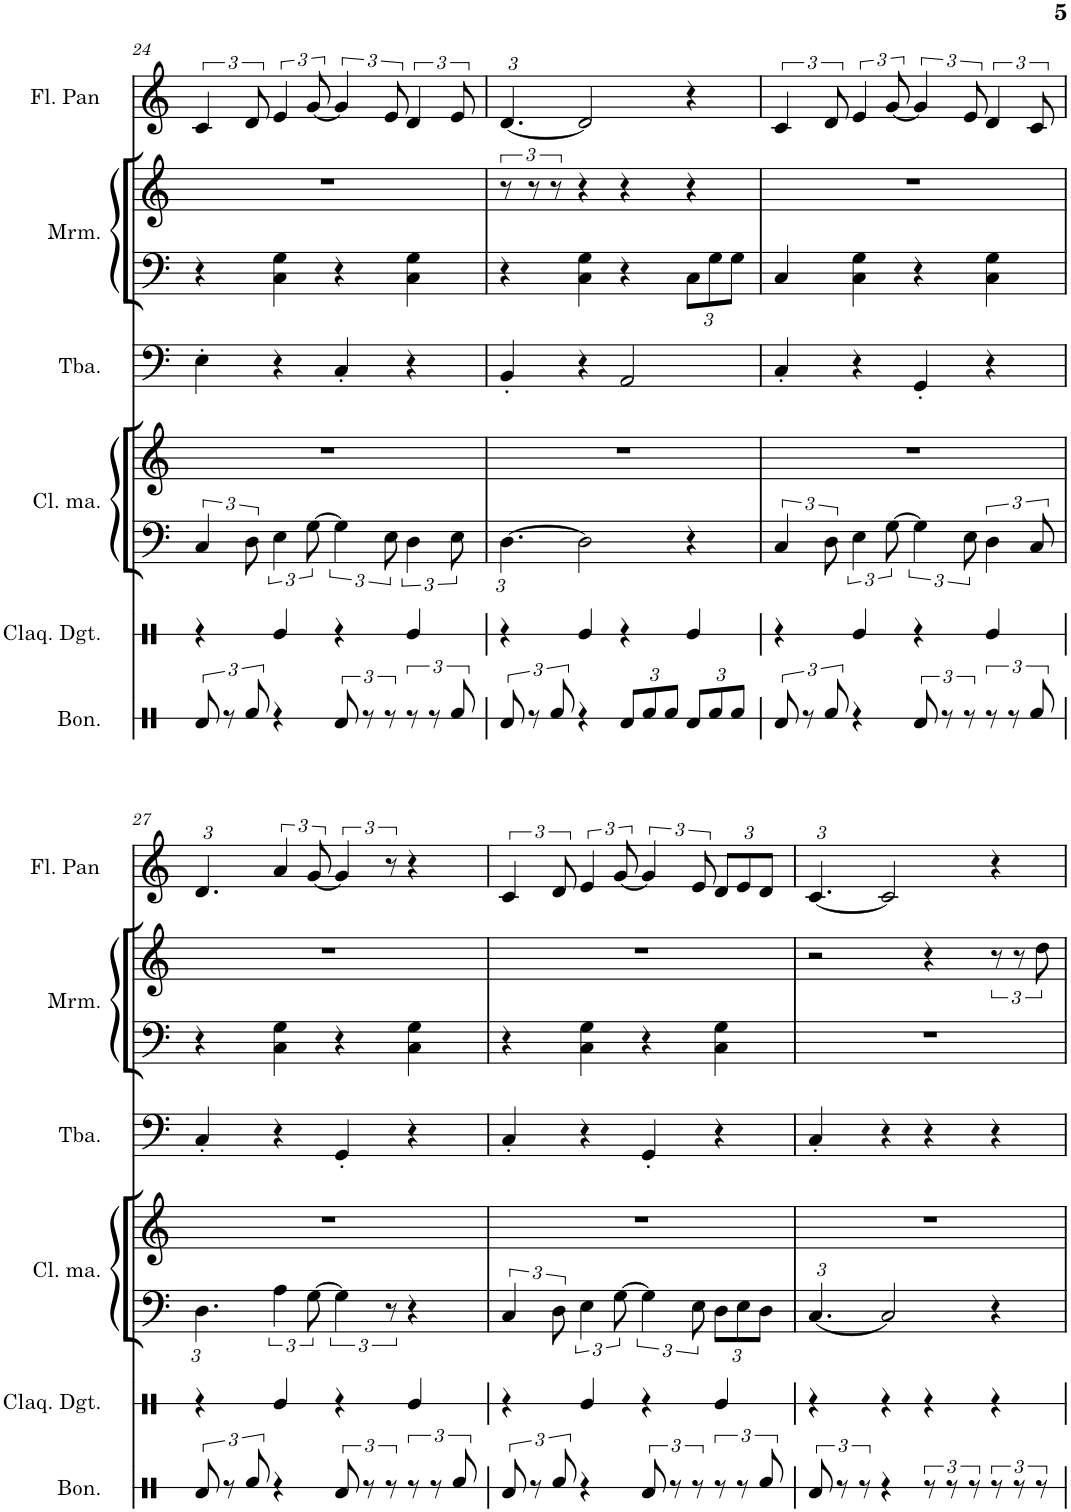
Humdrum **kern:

**kern	**kern	**kern	**kern	**kern	**kern	**kern	**kern
*part6	*part5	*part4	*part4	*part3	*part2	*part2	*part1
*staff8	*staff7	*staff6	*staff5	*staff4	*staff3	*staff2	*staff1
*I"Bongos	*I"Claquement de doigts	*I"Cloches à mains	*	*I"Tuba	*I"Marimba	*	*I"Flûte de Pan
*I'Bon.	*I'Claq. Dgt.	*I'Cl. ma.	*	*I'Tba.	*I'Mrm.	*	*I'Fl. Pan
!!LO:PB:g=z
*clefX	*clefX	*clefF4	*clefG2	*clefF4	*clefF4	*clefG2	*clefG2
*	*	*Trd-7c-12	*Trd-7c-12	*	*	*	*
*k[]	*k[]	*k[]	*k[]	*k[]	*k[]	*k[]	*k[]
*M4/4	*M4/4	*M4/4	*M4/4	*M4/4	*M4/4	*M4/4	*M4/4
=24	=24	=24	=24	=24	=24	=24	=24
12Rd/	4r	6C/	1r	4E'\	4r	1r	6c/
12r	.	.	.	.	.	.	.
12Rf/	.	12D\	.	.	.	.	12d/
4r	4Re/	6E\	.	4r	4C\ 4G\	.	6e/
.	.	[4G\	.	.	.	.	[4g/
12Rd/	4r	.	.	4C'/	4r	.	.
4r	.	.	.	.	.	.	.
.	.	12E\	.	.	.	.	12e/
.	4Re/	6D\	.	4r	4C\ 4G\	.	6d/
12r	.	.	.	.	.	.	.
12Rf/	.	12E\	.	.	.	.	12e/
=25	=25	=25	=25	=25	=25	=25	=25
12Rd/	4r	[6.D\	1r	4BB'/	4r	4r	[6.d/
12r	.	.	.	.	.	.	.
12Rf/	.	.	.	.	.	.	.
4r	4Re/	2D\]	.	4r	4C\ 4G\	4r	2d/]
*Xbrackettup	*	*	*	*	*	*	*
12Rd/L	4r	.	.	2AA/	4r	4r	.
12Rf/	.	.	.	.	.	.	.
12Rf/J	.	.	.	.	.	.	.
*	*	*	*	*	*Xbrackettup	*	*
12Rd/L	4Re/	4r	.	.	12C\L	4r	4r
12Rf/	.	.	.	.	12G\	.	.
12Rf/J	.	.	.	.	12G\J	.	.
=26	=26	=26	=26	=26	=26	=26	=26
*brackettup	*	*	*	*	*	*	*
12Rd/	4r	6C/	1r	4C'/	4C/	1r	6c/
12r	.	.	.	.	.	.	.
12Rf/	.	12D\	.	.	.	.	12d/
4r	4Re/	6E\	.	4r	4C\ 4G\	.	6e/
.	.	[4G\	.	.	.	.	[4g/
12Rd/	4r	.	.	4GG'/	4r	.	.
4r	.	.	.	.	.	.	.
.	.	12E\	.	.	.	.	12e/
.	4Re/	6D\	.	4r	4C\ 4G\	.	6d/
12r	.	.	.	.	.	.	.
12Rf/	.	12C/	.	.	.	.	12c/
!!LO:LB:g=z
=27	=27	=27	=27	=27	=27	=27	=27
*	*	*Xbrackettup	*	*	*	*	*Xbrackettup
12Rd/	4r	6.D\	1r	4C'/	4r	1r	6.d/
12r	.	.	.	.	.	.	.
12Rf/	.	.	.	.	.	.	.
4r	4Re/	6A\	.	4r	4C\ 4G\	.	6a/
.	.	[4G\	.	.	.	.	[4g/
12Rd/	4r	.	.	4GG'/	4r	.	.
4r	.	.	.	.	.	.	.
.	.	12r	.	.	.	.	12r
.	4Re/	4r	.	4r	4C\ 4G\	.	4r
12r	.	.	.	.	.	.	.
12Rf/	.	.	.	.	.	.	.
=28	=28	=28	=28	=28	=28	=28	=28
*	*	*brackettup	*	*	*	*	*brackettup
12Rd/	4r	6C/	1r	4C'/	4r	1r	6c/
12r	.	.	.	.	.	.	.
12Rf/	.	12D\	.	.	.	.	12d/
4r	4Re/	6E\	.	4r	4C\ 4G\	.	6e/
.	.	[4G\	.	.	.	.	[4g/
12Rd/	4r	.	.	4GG'/	4r	.	.
4r	.	.	.	.	.	.	.
.	.	12E\	.	.	.	.	12e/
.	4Re/	12D\L	.	4r	4C\ 4G\	.	12d/L
12r	.	12E\	.	.	.	.	12e/
12Rf/	.	12D\J	.	.	.	.	12d/J
=29	=29	=29	=29	=29	=29	=29	=29
12Rd/	4r	[6.C/	1r	4C'/	1r	2r	[6.c/
12r	.	.	.	.	.	.	.
12r	.	.	.	.	.	.	.
4r	4r	2C/]	.	4r	.	.	2c/]
4r	4r	.	.	4r	.	4r	.
4r	4r	4r	.	4r	.	12r	4r
.	.	.	.	.	.	12r	.
.	.	.	.	.	.	12dd\	.
=	=	=	=	=	=	=	=
*-	*-	*-	*-	*-	*-	*-	*-
